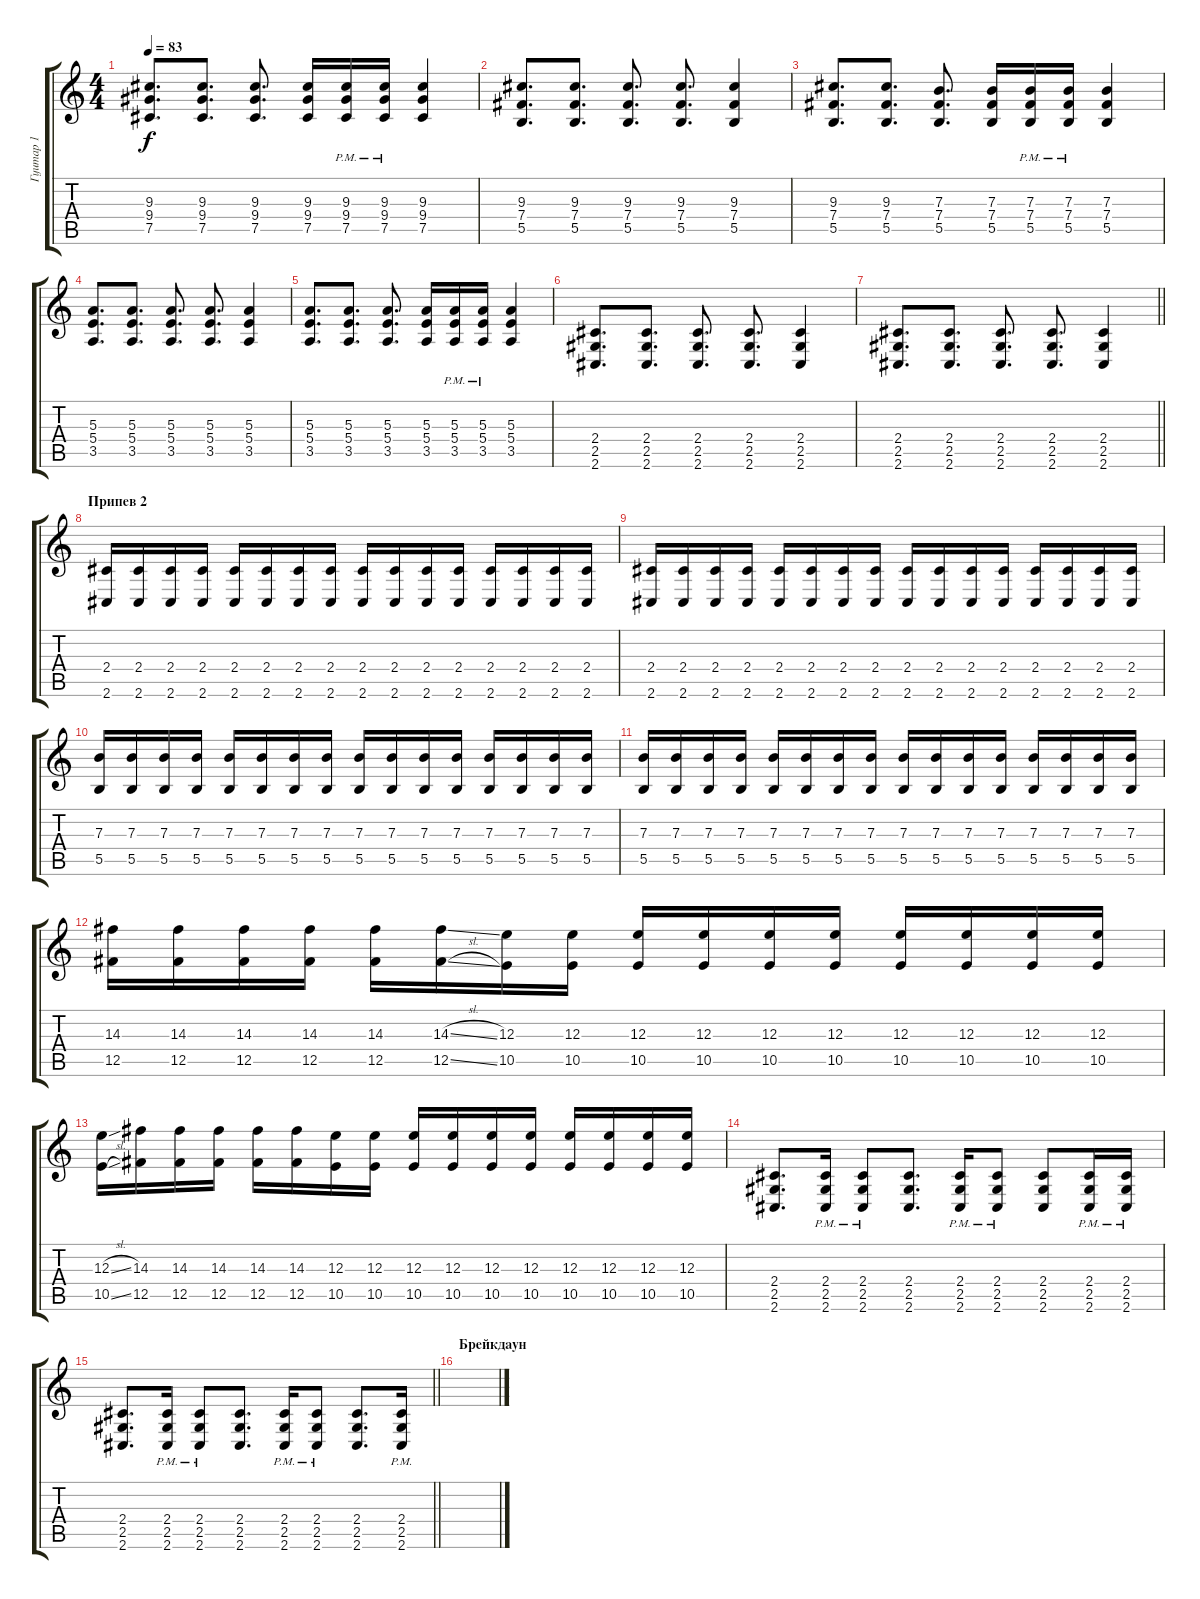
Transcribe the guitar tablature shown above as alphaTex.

\track ("Гуитар 1" "Гуитар 1") {instrument acousticguitarsteel}
\staff {score tabs}
\tuning (Db4 Ab3 E3 B2 Gb2 B1) {hide}
\ts (4 4)
\tempo 83
\clef g2
\ks c
(9.3 9.4 7.5).8{d dy f volume 14 instrument distortionguitar} (9.3 9.4 7.5).8{d} (9.3 9.4 7.5).8{d} (9.3 9.4 7.5).16 (9.3{pm} 9.4{pm} 7.5{pm}).16 (9.3{pm} 9.4{pm} 7.5{pm}).16 (9.3 9.4 7.5).4 |
(9.3 7.4 5.5).8{d volume 14 instrument distortionguitar} (9.3 7.4 5.5).8{d} (9.3 7.4 5.5).8{d} (9.3 7.4 5.5).8{d} (9.3 7.4 5.5).4 |
(9.3 7.4 5.5).8{d volume 14 instrument distortionguitar} (9.3 7.4 5.5).8{d} (7.3 7.4 5.5).8{d} (7.3 7.4 5.5).16 (7.3{pm} 7.4{pm} 5.5{pm}).16 (7.3{pm} 7.4{pm} 5.5{pm}).16 (7.3 7.4 5.5).4 |
(5.3 5.4 3.5).8{d volume 14 instrument distortionguitar} (5.3 5.4 3.5).8{d} (5.3 5.4 3.5).8{d} (5.3 5.4 3.5).8{d} (5.3 5.4 3.5).4 |
(5.3 5.4 3.5).8{d volume 14 instrument distortionguitar} (5.3 5.4 3.5).8{d} (5.3 5.4 3.5).8{d} (5.3 5.4 3.5).16 (5.3{pm} 5.4{pm} 3.5{pm}).16 (5.3{pm} 5.4{pm} 3.5{pm}).16 (5.3 5.4 3.5).4 |
(2.4 2.5 2.6).8{d} (2.4 2.5 2.6).8{d} (2.4 2.5 2.6).8{d} (2.4 2.5 2.6).8{d} (2.4 2.5 2.6).4 |
\barLineRight lightlight
(2.4 2.5 2.6).8{d} (2.4 2.5 2.6).8{d} (2.4 2.5 2.6).8{d} (2.4 2.5 2.6).8{d} (2.4 2.5 2.6).4 |
\section ("" "Припев 2")
(2.4 2.6).16 (2.4 2.6).16 (2.4 2.6).16 (2.4 2.6).16 (2.4 2.6).16 (2.4 2.6).16 (2.4 2.6).16 (2.4 2.6).16 (2.4 2.6).16 (2.4 2.6).16 (2.4 2.6).16 (2.4 2.6).16 (2.4 2.6).16 (2.4 2.6).16 (2.4 2.6).16 (2.4 2.6).16 |
(2.4 2.6).16 (2.4 2.6).16 (2.4 2.6).16 (2.4 2.6).16 (2.4 2.6).16 (2.4 2.6).16 (2.4 2.6).16 (2.4 2.6).16 (2.4 2.6).16 (2.4 2.6).16 (2.4 2.6).16 (2.4 2.6).16 (2.4 2.6).16 (2.4 2.6).16 (2.4 2.6).16 (2.4 2.6).16 |
(7.3 5.5).16 (7.3 5.5).16 (7.3 5.5).16 (7.3 5.5).16 (7.3 5.5).16 (7.3 5.5).16 (7.3 5.5).16 (7.3 5.5).16 (7.3 5.5).16 (7.3 5.5).16 (7.3 5.5).16 (7.3 5.5).16 (7.3 5.5).16 (7.3 5.5).16 (7.3 5.5).16 (7.3 5.5).16 |
(7.3 5.5).16 (7.3 5.5).16 (7.3 5.5).16 (7.3 5.5).16 (7.3 5.5).16 (7.3 5.5).16 (7.3 5.5).16 (7.3 5.5).16 (7.3 5.5).16 (7.3 5.5).16 (7.3 5.5).16 (7.3 5.5).16 (7.3 5.5).16 (7.3 5.5).16 (7.3 5.5).16 (7.3 5.5).16 |
(14.3 12.5).16 (14.3 12.5).16 (14.3 12.5).16 (14.3 12.5).16 (14.3 12.5).16 (14.3{sl} 12.5{sl}).16 (12.3 10.5).16 (12.3 10.5).16 (12.3 10.5).16 (12.3 10.5).16 (12.3 10.5).16 (12.3 10.5).16 (12.3 10.5).16 (12.3 10.5).16 (12.3 10.5).16 (12.3 10.5).16 |
(12.3{sl} 10.5{sl}).16 (14.3 12.5).16 (14.3 12.5).16 (14.3 12.5).16 (14.3 12.5).16 (14.3 12.5).16 (12.3 10.5).16 (12.3 10.5).16 (12.3 10.5).16 (12.3 10.5).16 (12.3 10.5).16 (12.3 10.5).16 (12.3 10.5).16 (12.3 10.5).16 (12.3 10.5).16 (12.3 10.5).16 |
(2.4 2.5 2.6).8{d} (2.4{pm} 2.5{pm} 2.6{pm}).16 (2.4{pm} 2.5{pm} 2.6{pm}).8 (2.4 2.5 2.6).8{d} (2.4{pm} 2.5{pm} 2.6{pm}).16 (2.4{pm} 2.5{pm} 2.6{pm}).8 (2.4 2.5 2.6).8 (2.4{pm} 2.5{pm} 2.6{pm}).16 (2.4{pm} 2.5{pm} 2.6{pm}).16 |
\barLineRight lightlight
(2.4 2.5 2.6).8{d} (2.4{pm} 2.5{pm} 2.6{pm}).16 (2.4{pm} 2.5{pm} 2.6{pm}).8 (2.4 2.5 2.6).8{d} (2.4{pm} 2.5{pm} 2.6{pm}).16 (2.4{pm} 2.5{pm} 2.6{pm}).8 (2.4 2.5 2.6).8{d} (2.4{pm} 2.5{pm} 2.6{pm}).16 |
\section ("" "Брейкдаун")
